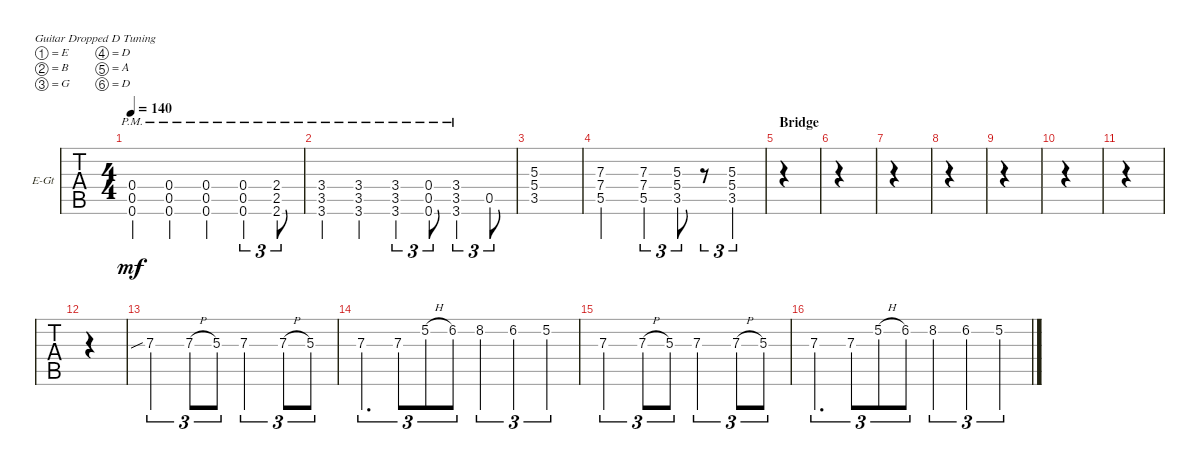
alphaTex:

\defaultSystemsLayout 4
\bracketExtendMode groupsimilarinstruments
\multiBarRest
\firstSystemTrackNameOrientation horizontal
\otherSystemsTrackNameOrientation horizontal
\track ("David" "E-Gt") {instrument distortionguitar}
\staff {tabs}
\tuning (E4 B3 G3 D3 A2 D2)
\ts (4 4)
\tempo 140
\clef g2
\ks c
(0.6{pm} 0.5{pm} 0.4{pm}).4{dy mf} (0.6{pm} 0.5{pm} 0.4{pm}).4 (0.6{pm} 0.5{pm} 0.4{pm}).4 (0.6{pm} 0.5{pm} 0.4{pm}).4{tu (3 2)} (2.6{pm} 2.5{pm} 2.4{pm}).8{tu (3 2)} |
(3.6{pm} 3.5{pm} 3.4{pm}).4 (3.6{pm} 3.5{pm} 3.4{pm}).4 (3.6{pm} 3.5{pm} 3.4{pm}).4{tu (3 2)} (0.6{pm} 0.5{pm} 0.4{pm}).8{tu (3 2)} (3.6{pm} 3.5{pm} 3.4{pm}).4{tu (3 2)} 0.5.8{tu (3 2)} |
(3.5 5.4 5.3).1 |
(5.5 7.4 7.3).2 (5.5 7.4 7.3).4{tu (3 2)} (3.5 5.4 5.3).8{tu (3 2)} r.8{tu (3 2)} (3.5 5.3 5.4).4{tu (3 2)} |
\section ("" "Bridge")
|
|
|
|
|
|
|
|
7.3{sib}.2{tu (3 2)} 7.3{h}.8{tu (3 2)} 5.3.8{tu (3 2)} 7.3.2{tu (3 2)} 7.3{h}.8{tu (3 2)} 5.3.8{tu (3 2)} |
7.3.4{d tu (3 2)} 7.3.8{tu (3 2)} 5.2{h}.8{tu (3 2)} 6.2.8{tu (3 2)} 8.2.4{tu (3 2)} 6.2.4{tu (3 2)} 5.2.4{tu (3 2)} |
7.3.2{tu (3 2)} 7.3{h}.8{tu (3 2)} 5.3.8{tu (3 2)} 7.3.2{tu (3 2)} 7.3{h}.8{tu (3 2)} 5.3.8{tu (3 2)} |
7.3.4{d tu (3 2)} 7.3.8{tu (3 2)} 5.2{h}.8{tu (3 2)} 6.2.8{tu (3 2)} 8.2.4{tu (3 2)} 6.2.4{tu (3 2)} 5.2.4{tu (3 2)}
